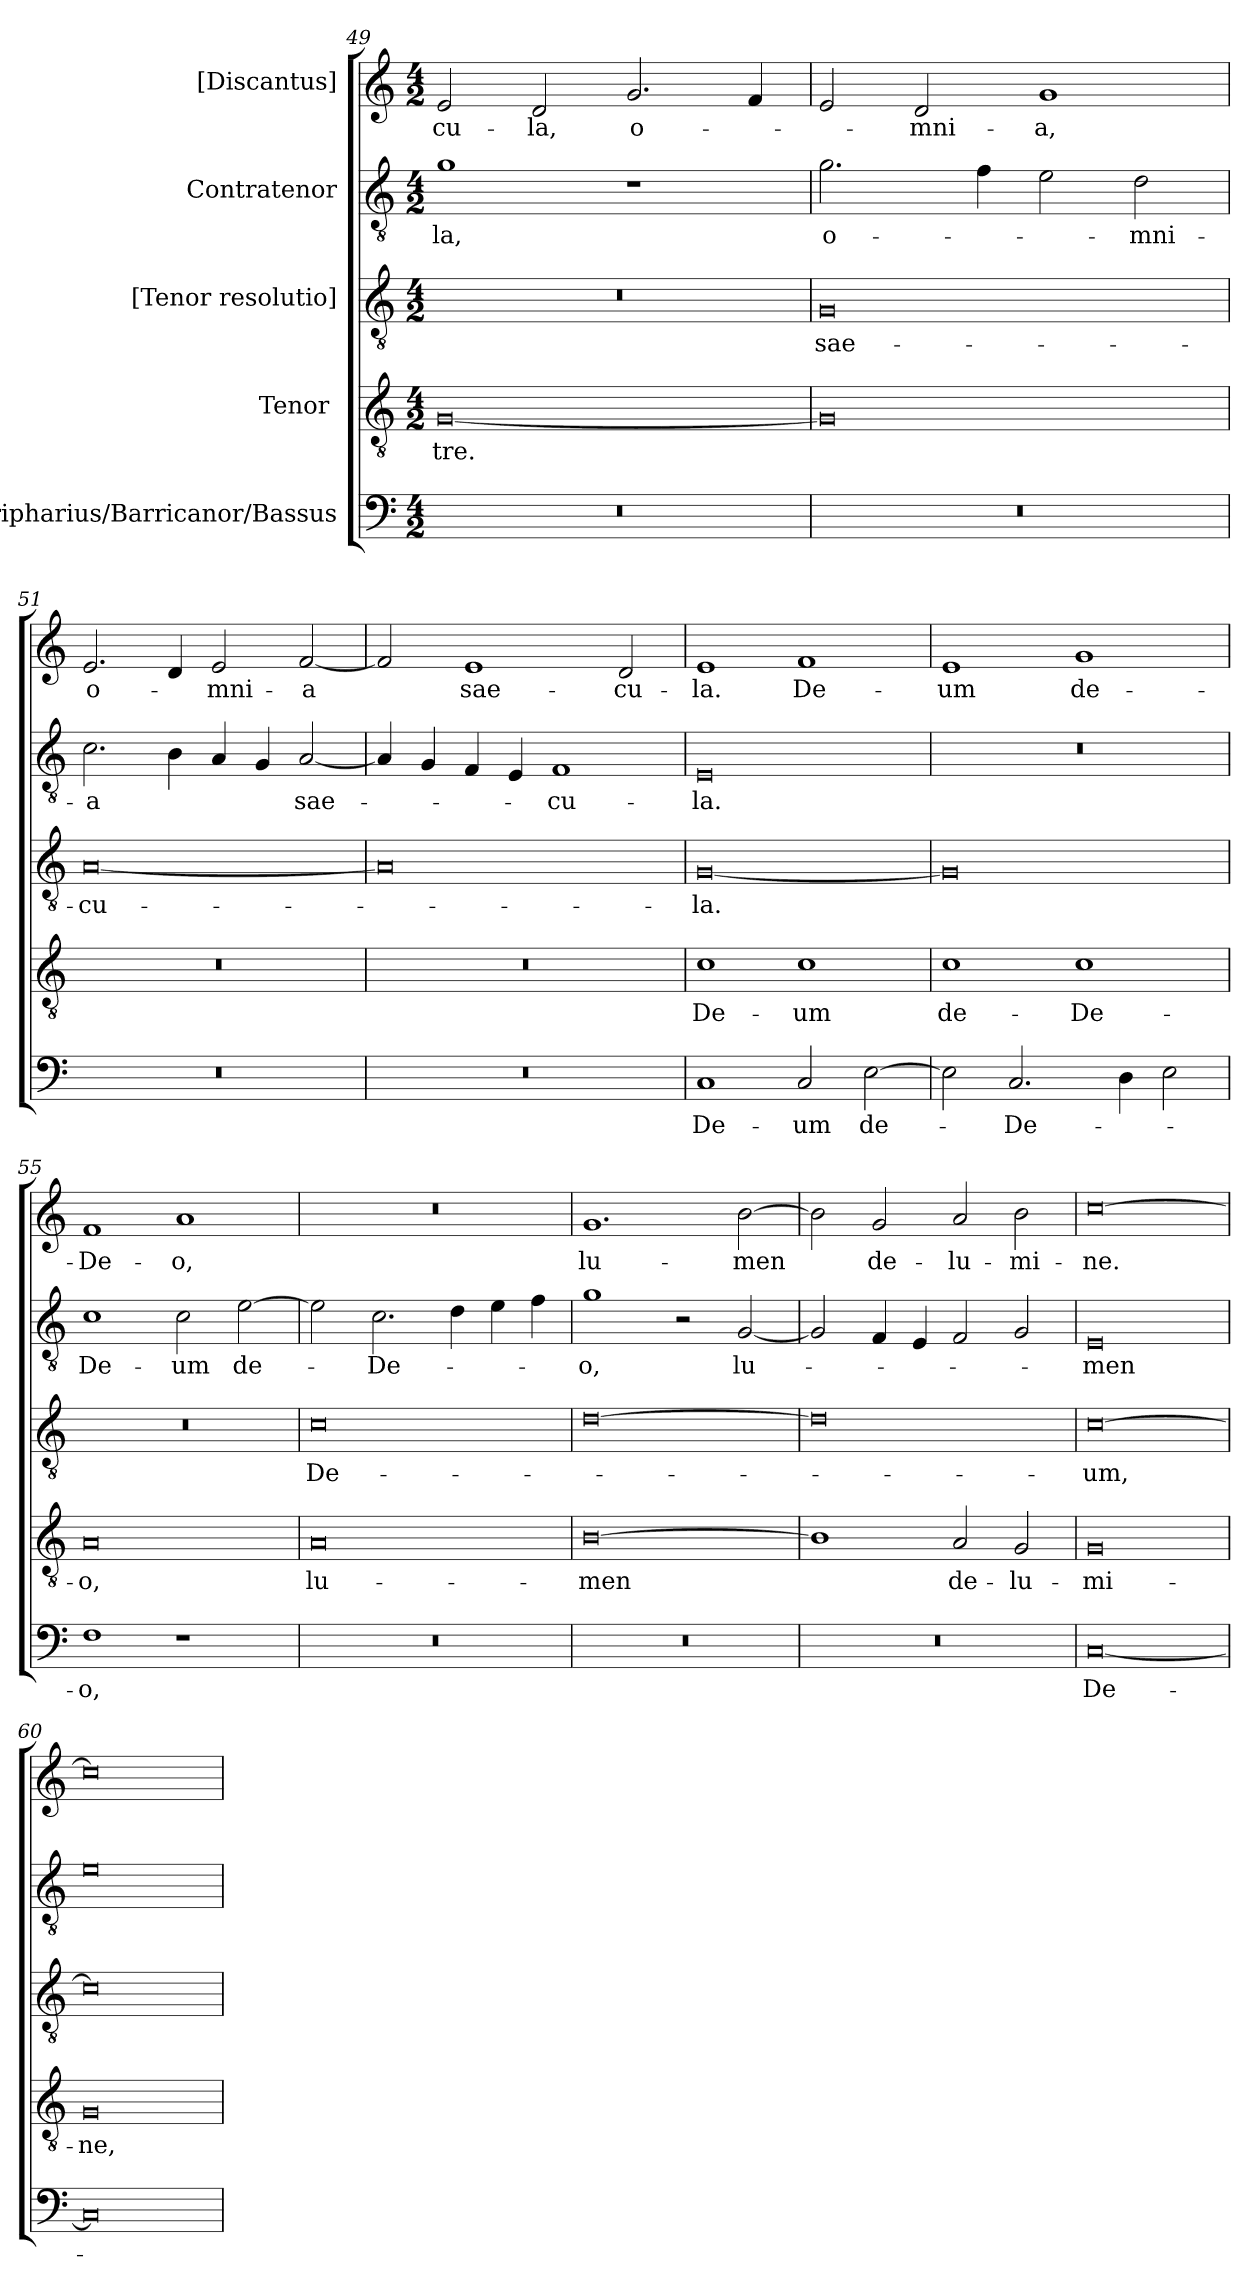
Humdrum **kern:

**kern	**text	**kern	**text	**kern	**text	**kern	**text	**kern	**text
*part5	*part5	*part4	*part4	*part3	*part3	*part2	*part2	*part1	*part1
*staff5	*staff5	*staff4	*staff4	*staff3	*staff3	*staff2	*staff2	*staff1	*staff1
*I"Barripharius/Barricanor/Bassus	*	*I"Tenor [2]	*	*I"[Tenor resolutio]	*	*I"Contratenor	*	*I"[Discantus]	*
*clefF4	*	*clefGv2	*	*clefGv2	*	*clefGv2	*	*clefG2	*
*k[]	*	*k[]	*	*k[]	*	*k[]	*	*k[]	*
*M4/2	*	*M4/2	*	*M4/2	*	*M4/2	*	*M4/2	*
=49	=49	=49	=49	=49	=49	=49	=49	=49	=49
0r	.	[0G/	-tre.	0r	.	1g\	-la,	2e/	-cu-
.	.	.	.	.	.	.	.	2d/	-la,
.	.	.	.	.	.	1r	.	2.g/	o-
.	.	.	.	.	.	.	.	4f/	.
=50	=50	=50	=50	=50	=50	=50	=50	=50	=50
0r	.	0G/]	.	0G/	sae-	2.g\	o-	2e/	.
.	.	.	.	.	.	.	.	2d/	-mni-
.	.	.	.	.	.	4f\	.	.	.
.	.	.	.	.	.	2e\	.	1g/	-a,
.	.	.	.	.	.	2d\	-mni-	.	.
=51	=51	=51	=51	=51	=51	=51	=51	=51	=51
0r	.	0r	.	[0A/	-cu-	2.c\	-a	2.e/	o-
.	.	.	.	.	.	4B\	.	4d/	.
.	.	.	.	.	.	4A/	.	2e/	-mni-
.	.	.	.	.	.	4G/	.	.	.
.	.	.	.	.	.	[2A/	sae-	[2f/	-a
=52	=52	=52	=52	=52	=52	=52	=52	=52	=52
0r	.	0r	.	0A/]	.	4A/]	.	2f/]	.
.	.	.	.	.	.	4G/	.	.	.
.	.	.	.	.	.	4F/	.	1e/	sae-
.	.	.	.	.	.	4E/	.	.	.
.	.	.	.	.	.	1F/	-cu-	.	.
.	.	.	.	.	.	.	.	2d/	-cu-
=53	=53	=53	=53	=53	=53	=53	=53	=53	=53
1C/	De-	1c\	De-	[0G/	-la.	0E/	-la.	1e/	-la.
2C/	-um	1c\	-um	.	.	.	.	1f/	De-
[2E\	de-	.	.	.	.	.	.	.	.
=54	=54	=54	=54	=54	=54	=54	=54	=54	=54
2E\]	.	1c\	de-	0G/]	.	0r	.	1e/	-um
2.C/	De-	.	.	.	.	.	.	.	.
.	.	1c\	De-	.	.	.	.	1g/	de-
4D\	.	.	.	.	.	.	.	.	.
2E\	.	.	.	.	.	.	.	.	.
=55	=55	=55	=55	=55	=55	=55	=55	=55	=55
1F\	-o,	0A/	-o,	0r	.	1c\	De-	1f/	De-
1r	.	.	.	.	.	2c\	-um	1a/	-o,
.	.	.	.	.	.	[2e\	de-	.	.
=56	=56	=56	=56	=56	=56	=56	=56	=56	=56
0r	.	0A/	lu-	0c\	De-	2e\]	.	0r	.
.	.	.	.	.	.	2.c\	De-	.	.
.	.	.	.	.	.	4d\	.	.	.
.	.	.	.	.	.	4e\	.	.	.
.	.	.	.	.	.	4f\	.	.	.
=57	=57	=57	=57	=57	=57	=57	=57	=57	=57
0r	.	[0B\	-men	[0d\	.	1g\	-o,	1.g/	lu-
.	.	.	.	.	.	2r	.	.	.
.	.	.	.	.	.	[2G/	lu-	[2b\	-men
=58	=58	=58	=58	=58	=58	=58	=58	=58	=58
0r	.	1B\]	.	0d\]	.	2G/]	.	2b\]	.
.	.	.	.	.	.	4F/	.	2g/	de-
.	.	.	.	.	.	4E/	.	.	.
.	.	2A/	de-	.	.	2F/	.	2a/	lu-
.	.	2G/	lu-	.	.	2G/	.	2b\	-mi-
=59	=59	=59	=59	=59	=59	=59	=59	=59	=59
[0C/	De-	0G/	-mi-	[0c\	-um,	0E/	-men	[0cc\	-ne.
=60	=60	=60	=60	=60	=60	=60	=60	=60	=60
0C/]	.	0G/	-ne,	0c\]	.	0e\	.	0cc\]	.
=	=	=	=	=	=	=	=	=	=
*-	*-	*-	*-	*-	*-	*-	*-	*-	*-
